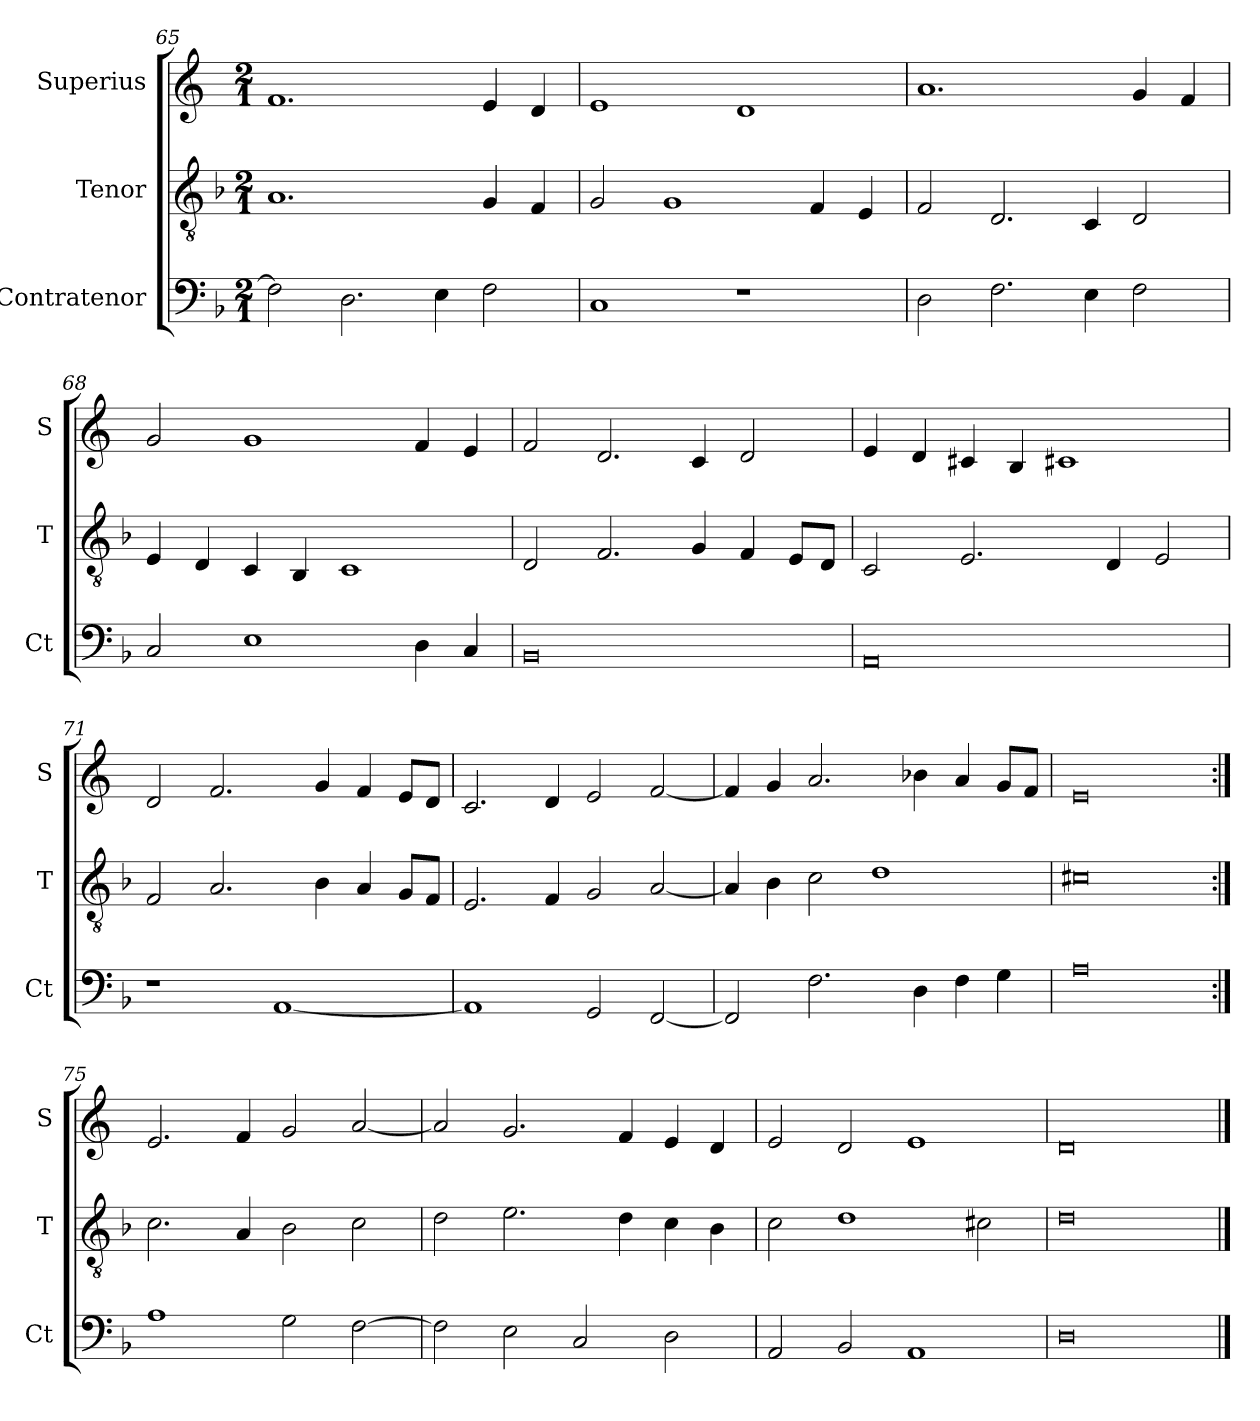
**kern	**kern	**kern
*part3	*part2	*part1
*staff3	*staff2	*staff1
*I"Contratenor	*I"Tenor	*I"Superius
*I'Ct	*I'T	*I'S
*clefF4	*clefGv2	*clefG2
*k[b-]	*k[b-]	*k[]
*M2/1	*M2/1	*M2/1
=65	=65	=65
2F\]	1.A	1.f
2.D\	.	.
4E\	.	.
2F\	4G/	4e/
.	4F/	4d/
=66	=66	=66
1C	2G/	1e
.	1G	.
1r	.	1d
.	4F/	.
.	4E/	.
=67	=67	=67
2D\	2F/	1.a
2.F\	2.D/	.
4E\	4C/	.
2F\	2D/	4g/
.	.	4f/
=68	=68	=68
2C/	4E/	2g/
.	4D/	.
1E	4C/	1g
.	4BB-/	.
.	1C	.
4D\	.	4f/
4C/	.	4e/
=69	=69	=69
0BB-	2D/	2f/
.	2.F/	2.d/
.	4G/	4c/
.	4F/	2d/
.	8E/L	.
.	8D/J	.
=70	=70	=70
0AA	2C/	4e/
.	.	4d/
.	2.E/	4c#X/
.	.	4B/
.	.	1c#X
.	4D/	.
.	2E/	.
=71	=71	=71
1r	2F/	2d/
.	2.A/	2.f/
[1AA	.	.
.	4B-\	4g/
.	4A/	4f/
.	8G/L	8e/L
.	8F/J	8d/J
=72	=72	=72
1AA]	2.E/	2.c/
.	4F/	4d/
2GG/	2G/	2e/
[2FF/	[2A/	[2f/
=73	=73	=73
2FF/]	4A/]	4f/]
.	4B-\	4g/
2.F\	2c\	2.a/
.	1d	.
4D\	.	4b-X\
4F\	.	4a/
4G\	.	8g/L
.	.	8f/J
=74	=74	=74
0A	0c#X	0e
=75:|!	=75:|!	=75:|!
1A	2.c\	2.e/
.	4A/	4f/
2G\	2B-\	2g/
[2F\	2c\	[2a/
=76	=76	=76
2F\]	2d\	2a/]
2E\	2.e\	2.g/
2C/	.	.
.	4d\	4f/
2D\	4c\	4e/
.	4B-\	4d/
=77	=77	=77
2AA/	2c\	2e/
2BB-/	1d	2d/
1AA	.	1e
.	2c#X\	.
=78	=78	=78
0D	0d	0d
==	==	==
*-	*-	*-
